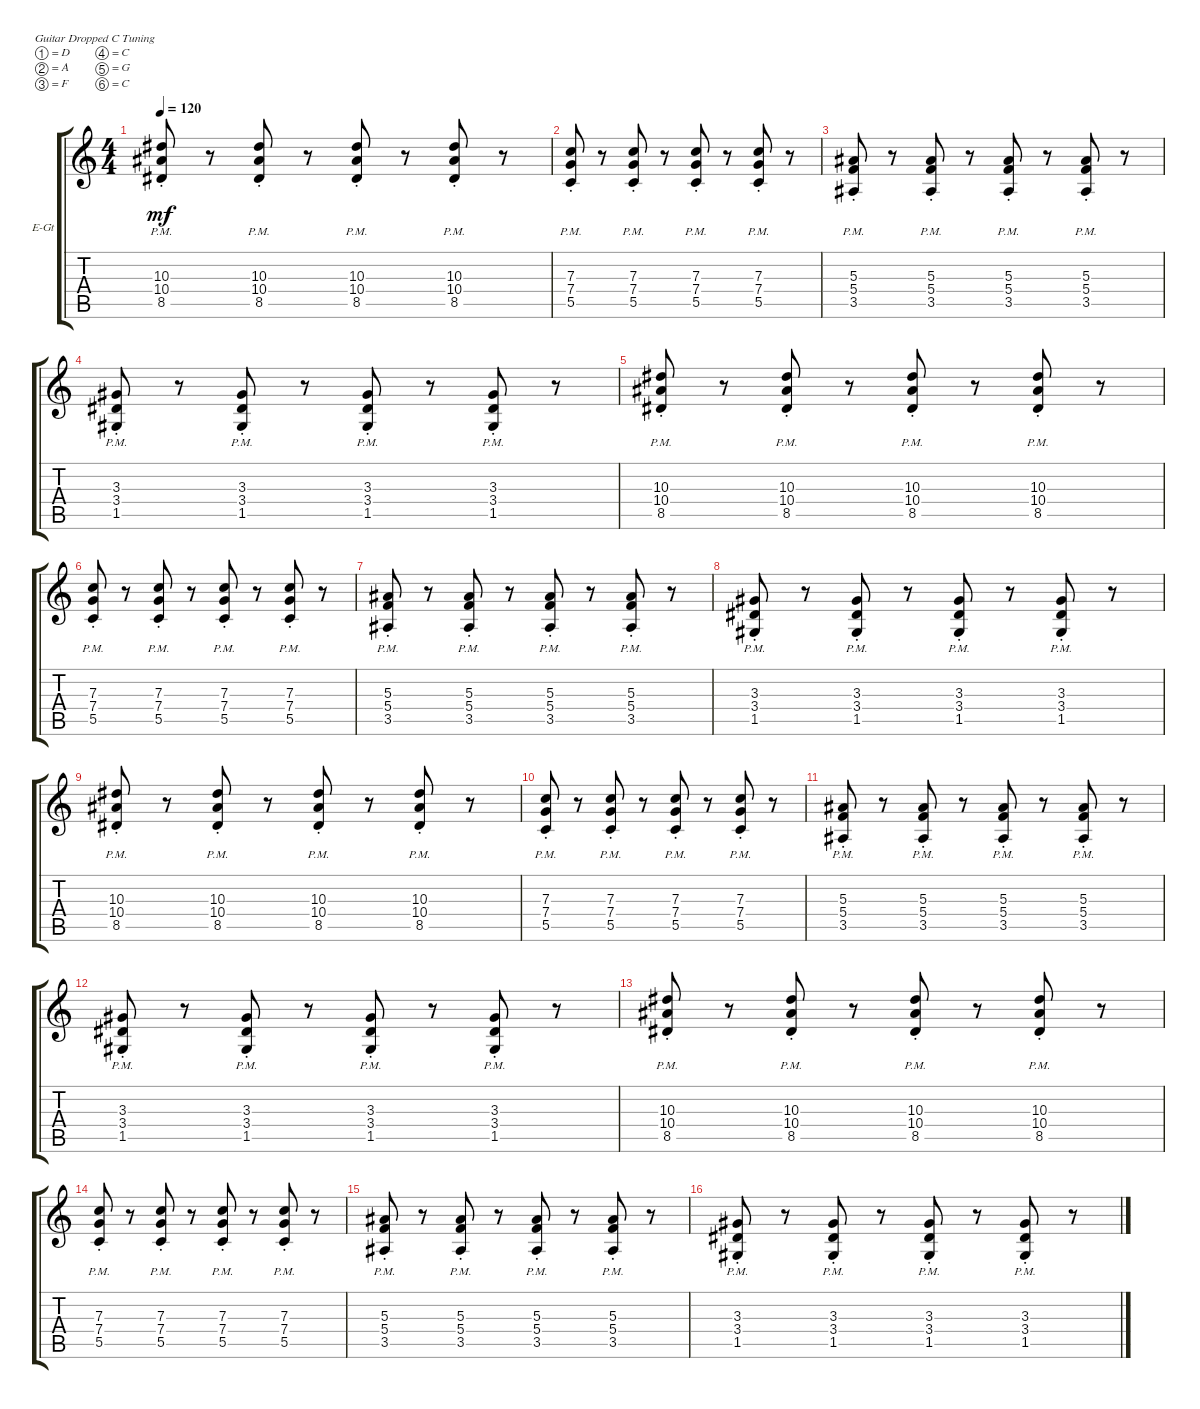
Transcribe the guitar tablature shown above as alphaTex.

\defaultSystemsLayout 4
\bracketExtendMode groupsimilarinstruments
\firstSystemTrackNameOrientation horizontal
\otherSystemsTrackNameOrientation horizontal
\track ("Electric Guitar ( Ритм ) R" "E-Gt") {instrument electricguitarclean}
\staff {score tabs}
\tuning (D4 A3 F3 C3 G2 C2)
\ts (4 4)
\tempo 120
\clef g2
\ks c
(8.5{pm st} 10.4{pm st} 10.3{pm st}).8{dy mf} r.8 (8.5{pm st} 10.4{pm st} 10.3{pm st}).8 r.8 (8.5{pm st} 10.4{pm st} 10.3{pm st}).8 r.8 (8.5{pm st} 10.4{pm st} 10.3{pm st}).8 r.8 |
(5.5{pm st} 7.3{pm st} 7.4{pm st}).8 r.8 (5.5{pm st} 7.4{pm st} 7.3{pm st}).8 r.8 (5.5{pm st} 7.3{pm st} 7.4{pm st}).8 r.8 (5.5{pm st} 7.4{pm st} 7.3{pm st}).8 r.8 |
(3.5{pm st} 5.3{pm st} 5.4{pm st}).8 r.8 (3.5{pm st} 5.4{pm st} 5.3{pm st}).8 r.8 (3.5{pm st} 5.3{pm st} 5.4{pm st}).8 r.8 (3.5{pm st} 5.4{pm st} 5.3{pm st}).8 r.8 |
(1.5{pm st} 3.3{pm st} 3.4{pm st}).8 r.8 (1.5{pm st} 3.4{pm st} 3.3{pm st}).8 r.8 (1.5{pm st} 3.3{pm st} 3.4{pm st}).8 r.8 (1.5{pm st} 3.4{pm st} 3.3{pm st}).8 r.8 |
(8.5{pm st} 10.4{pm st} 10.3{pm st}).8 r.8 (8.5{pm st} 10.4{pm st} 10.3{pm st}).8 r.8 (8.5{pm st} 10.4{pm st} 10.3{pm st}).8 r.8 (8.5{pm st} 10.4{pm st} 10.3{pm st}).8 r.8 |
(5.5{pm st} 7.3{pm st} 7.4{pm st}).8 r.8 (5.5{pm st} 7.4{pm st} 7.3{pm st}).8 r.8 (5.5{pm st} 7.3{pm st} 7.4{pm st}).8 r.8 (5.5{pm st} 7.4{pm st} 7.3{pm st}).8 r.8 |
(3.5{pm st} 5.3{pm st} 5.4{pm st}).8 r.8 (3.5{pm st} 5.4{pm st} 5.3{pm st}).8 r.8 (3.5{pm st} 5.3{pm st} 5.4{pm st}).8 r.8 (3.5{pm st} 5.4{pm st} 5.3{pm st}).8 r.8 |
(1.5{pm st} 3.3{pm st} 3.4{pm st}).8 r.8 (1.5{pm st} 3.4{pm st} 3.3{pm st}).8 r.8 (1.5{pm st} 3.3{pm st} 3.4{pm st}).8 r.8 (1.5{pm st} 3.4{pm st} 3.3{pm st}).8 r.8 |
(8.5{pm st} 10.4{pm st} 10.3{pm st}).8 r.8 (8.5{pm st} 10.4{pm st} 10.3{pm st}).8 r.8 (8.5{pm st} 10.4{pm st} 10.3{pm st}).8 r.8 (8.5{pm st} 10.4{pm st} 10.3{pm st}).8 r.8 |
(5.5{pm st} 7.3{pm st} 7.4{pm st}).8 r.8 (5.5{pm st} 7.4{pm st} 7.3{pm st}).8 r.8 (5.5{pm st} 7.3{pm st} 7.4{pm st}).8 r.8 (5.5{pm st} 7.4{pm st} 7.3{pm st}).8 r.8 |
(3.5{pm st} 5.3{pm st} 5.4{pm st}).8 r.8 (3.5{pm st} 5.4{pm st} 5.3{pm st}).8 r.8 (3.5{pm st} 5.3{pm st} 5.4{pm st}).8 r.8 (3.5{pm st} 5.4{pm st} 5.3{pm st}).8 r.8 |
(1.5{pm st} 3.3{pm st} 3.4{pm st}).8 r.8 (1.5{pm st} 3.4{pm st} 3.3{pm st}).8 r.8 (1.5{pm st} 3.3{pm st} 3.4{pm st}).8 r.8 (1.5{pm st} 3.4{pm st} 3.3{pm st}).8 r.8 |
(8.5{pm st} 10.4{pm st} 10.3{pm st}).8 r.8 (8.5{pm st} 10.4{pm st} 10.3{pm st}).8 r.8 (8.5{pm st} 10.4{pm st} 10.3{pm st}).8 r.8 (8.5{pm st} 10.4{pm st} 10.3{pm st}).8 r.8 |
(5.5{pm st} 7.3{pm st} 7.4{pm st}).8 r.8 (5.5{pm st} 7.4{pm st} 7.3{pm st}).8 r.8 (5.5{pm st} 7.3{pm st} 7.4{pm st}).8 r.8 (5.5{pm st} 7.4{pm st} 7.3{pm st}).8 r.8 |
(3.5{pm st} 5.3{pm st} 5.4{pm st}).8 r.8 (3.5{pm st} 5.4{pm st} 5.3{pm st}).8 r.8 (3.5{pm st} 5.3{pm st} 5.4{pm st}).8 r.8 (3.5{pm st} 5.4{pm st} 5.3{pm st}).8 r.8 |
(1.5{pm st} 3.3{pm st} 3.4{pm st}).8 r.8 (1.5{pm st} 3.4{pm st} 3.3{pm st}).8 r.8 (1.5{pm st} 3.3{pm st} 3.4{pm st}).8 r.8 (1.5{pm st} 3.4{pm st} 3.3{pm st}).8 r.8
